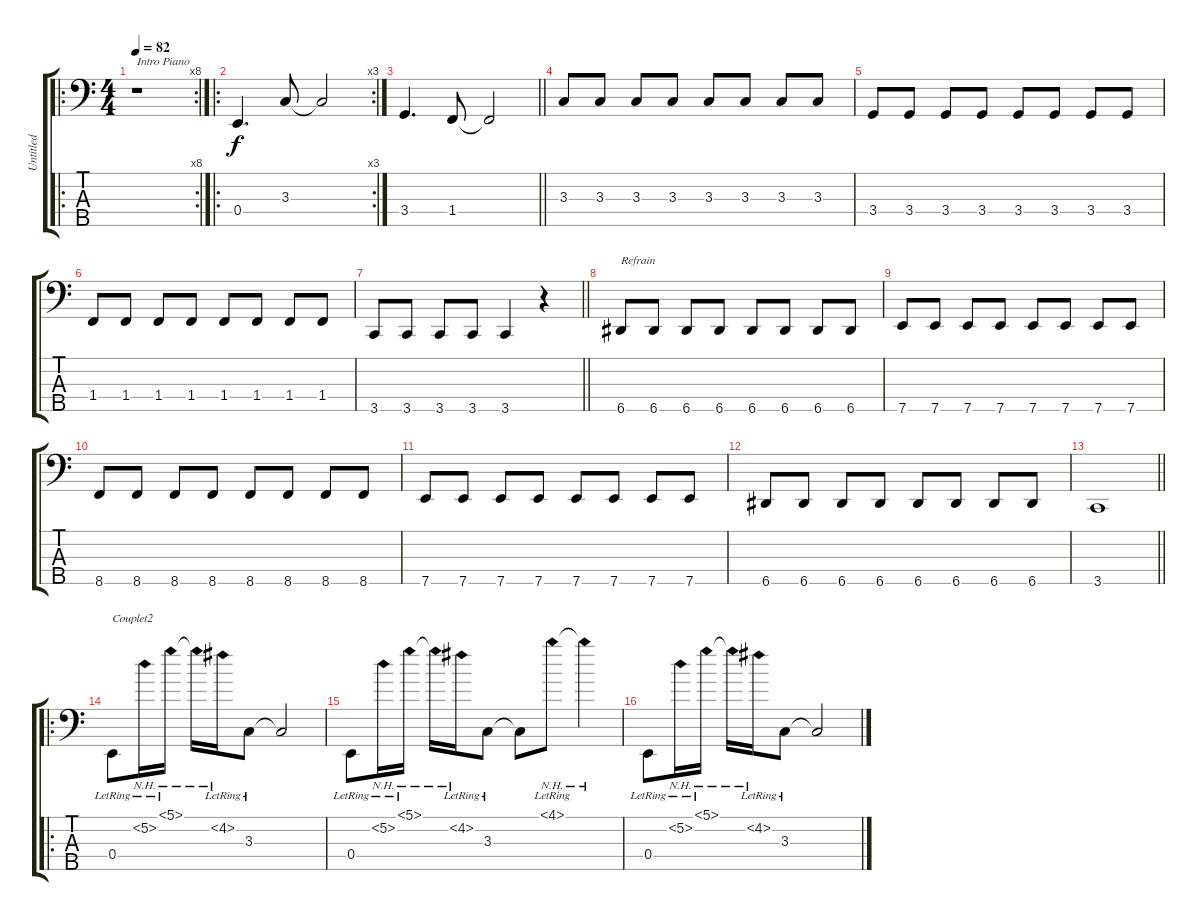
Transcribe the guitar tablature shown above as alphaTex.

\track ("Untitled" "Untitled") {instrument electricbassfinger}
\staff {score tabs}
\tuning (G2 D2 A1 E1 A0) {hide}
\ro
\rc 8
\ts (4 4)
\tempo 82
\clef f4
\ks c
r.1{txt "Intro Piano" dy f instrument electricbassfinger} |
\ro
\rc 3
0.4.4{d} 3.3.8 3.3{t}.2 |
\barLineRight lightlight
3.4.4{d} 1.4.8 1.4{t}.2 |
3.3.8 3.3.8 3.3.8 3.3.8 3.3.8 3.3.8 3.3.8 3.3.8 |
3.4.8 3.4.8 3.4.8 3.4.8 3.4.8 3.4.8 3.4.8 3.4.8 |
1.4.8 1.4.8 1.4.8 1.4.8 1.4.8 1.4.8 1.4.8 1.4.8 |
\barLineRight lightlight
3.5.8 3.5.8 3.5.8 3.5.8 3.5.4 r.4 |
6.5.8{txt "Refrain"} 6.5.8 6.5.8 6.5.8 6.5.8 6.5.8 6.5.8 6.5.8 |
7.5.8 7.5.8 7.5.8 7.5.8 7.5.8 7.5.8 7.5.8 7.5.8 |
8.5.8 8.5.8 8.5.8 8.5.8 8.5.8 8.5.8 8.5.8 8.5.8 |
7.5.8 7.5.8 7.5.8 7.5.8 7.5.8 7.5.8 7.5.8 7.5.8 |
6.5.8 6.5.8 6.5.8 6.5.8 6.5.8 6.5.8 6.5.8 6.5.8 |
\barLineRight lightlight
3.5.1 |
\ro
0.4{lr}.8{txt "Couplet2"} 5.2{nh lr}.16 5.1{nh lr}.16 5.1{nh t}.16 4.2{nh lr}.16 3.3{lr}.8 3.3{t}.2 |
0.4{lr}.8 5.2{nh lr}.16 5.1{nh lr}.16 5.1{nh t}.16 4.2{nh lr}.16 3.3{lr}.8 3.3{t}.8 4.1{nh lr}.8 4.1{nh t}.4 |
0.4{lr}.8 5.2{nh lr}.16 5.1{nh lr}.16 5.1{nh t}.16 4.2{nh lr}.16 3.3{lr}.8 3.3{t}.2
